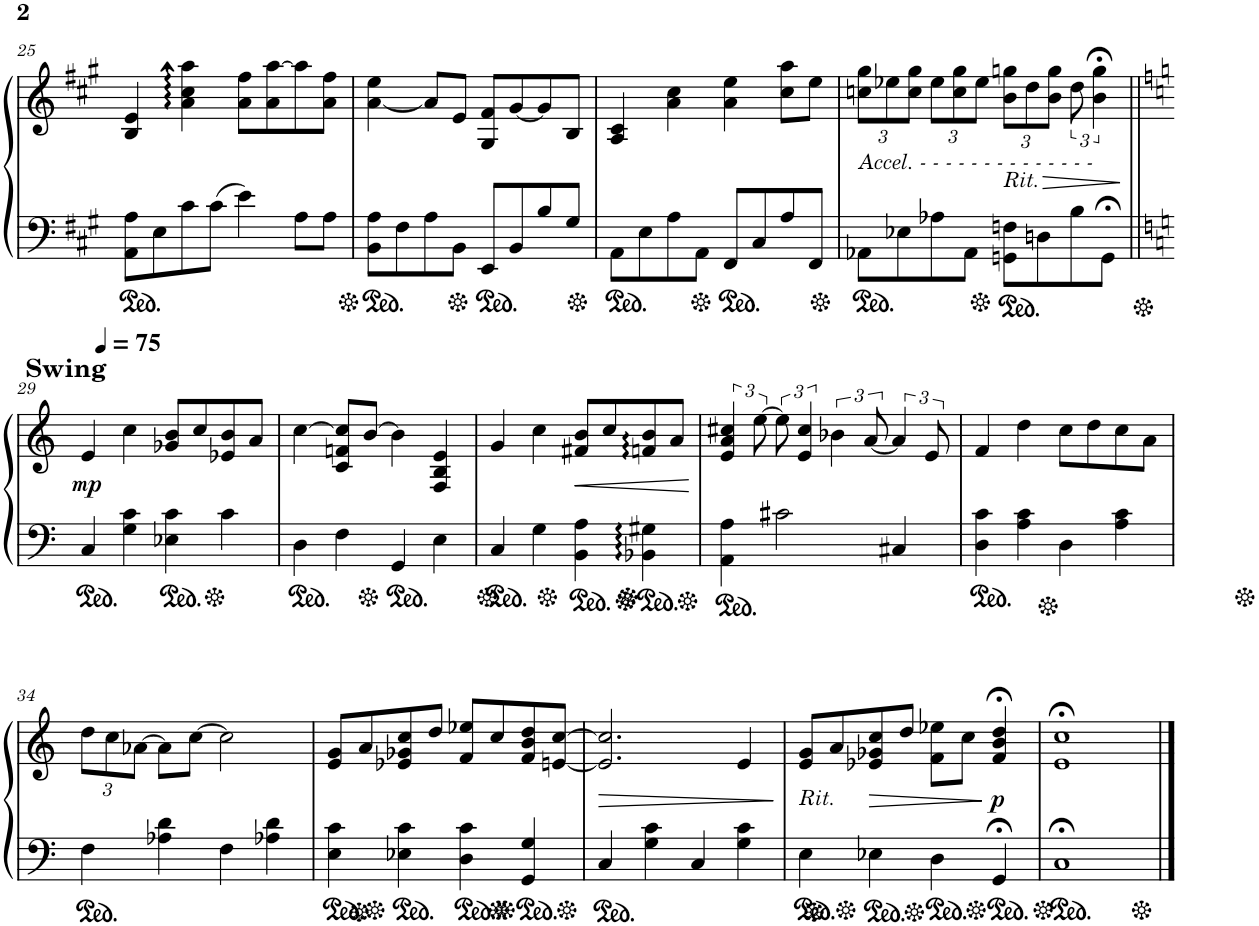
**kern	**kern	**dynam
*part1	*part1	*part1
*staff2	*staff1	*staff1/2
*I"Piano	*	*
*I'Pno.	*	*
!!LO:PB:g=z
*clefF4	*clefG2	*
*k[f#c#g#]	*k[f#c#g#]	*
*M4/4	*M4/4	*
=25	=25	=25
8AA\ 8A\L	4B/ 4e/	.
8E\	.	.
8c#\	4a\ 4cc#\ 4aa\	.
8c#\J	.	.
4e\	8a\ 8ff#\L	.
.	8a\ [8aa\	.
8A\L	8aa\]	.
8A\J	8a\ 8ff#\J	.
=26	=26	=26
8BB\ 8A\L	[4a\ 4ee\	.
8F#\	.	.
8A\	8a/L]	.
8BB\J	8e/J	.
8EE/L	8G#/ 8f#/L	.
8BB/	[8g#/	.
8B/	8g#/]	.
8G#/J	8B/J	.
=27	=27	=27
8AA\L	4A/ 4c#/	.
8E\	.	.
8A\	4a\ 4cc#\	.
8AA\J	.	.
8FF#/L	4a\ 4ee\	.
8C#/	.	.
8A/	8cc#\ 8aa\L	.
8FF#/J	8ee\J	.
=28	=28	=28
*	*Xbrackettup	*
!	!LO:TX:b:i:t=Accel. - - - - - - - - - - - - - -	!
8AA-X\L	12ccn\ 12gg#\L	.
.	12ee-X\	.
8E-X\	.	.
.	12cc\ 12gg#\J	.
8A-X\	12ee-\L	.
.	12cc\ 12gg#\	.
8AA-\J	.	.
.	12ee-\J	.
!	!LO:TX:b:i:t=Rit.	!
!	!	!LO:HP:b
8GGn\ 8Fn\L	12b\ 12ggn\L	>
.	12dd\	.
8Dn\	.	.
.	12b\ 12gg\J	.
*	*brackettup	*
8B\	12dd\	.
.	6b\;< 6gg\;<	.
8GG;<\J	.	.
.	.	]
!!LO:LB:g=z
=29||	=29||	=29||
*k[]	*k[]	*
*	*MM75	*
!	!LO:TX:a:B:t=Swing	!
!	!	!LO:DY:b
4C/	4e/	mp
4G\ 4c\	4cc\	.
4E-X\ 4c\	8g-X/ 8b/L	.
.	8cc/	.
4c\	8e-X/ 8b/	.
.	8a/J	.
=30	=30	=30
4D\	[4cc\	.
4F\	8c/ 8fn/ 8cc/]L	.
.	[8b/J	.
4GG/	4b\]	.
4E\	4F/ 4B/ 4e/	.
=31	=31	=31
4C/	4g/	.
4G\	4cc\	.
!	!	!LO:HP:b
4BB\ 4A\	8f#X/ 8b/L	<
.	8cc/	.
4BB-X\: 4G#X\:	8fn/ 8b/	.
.	8a/J	.
.	.	[
=32	=32	=32
4AA\ 4A\	6e/ 6a/ 6cc#X/	.
.	[12ee\	.
2c#X\	12ee\]	.
.	6e/ 6cc#/	.
.	6b-X\	.
.	[4a/	.
4C#X/	.	.
.	12e/	.
=33	=33	=33
4D\ 4c\	4f/	.
4A\ 4c\	4dd\	.
4D\	8cc\L	.
.	8dd\	.
4A\ 4c\	8cc\	.
.	8a\J	.
!!LO:LB:g=z
=34	=34	=34
*	*Xbrackettup	*
4F\	12dd\L	.
.	12cc\	.
.	[12a-X\J	.
4A-X\ 4d\	8a-\L]	.
.	[8cc\J	.
4F\	2cc\]	.
4A-X\ 4d\	.	.
=35	=35	=35
4E\ 4c\	8e/ 8g/L	.
.	8a/	.
4E-X\ 4c\	8e-X/ 8g-X/ 8cc/	.
.	8dd/J	.
4D\ 4c\	8f/ 8ee-X/L	.
.	8cc/	.
4GG/ 4G/	8f/ 8b/ 8dd/	.
.	[8en/ [8cc/J	.
=36	=36	=36
!	!	!LO:HP:b
4C/	2.e/] 2.cc/]	>
4G\ 4c\	.	.
4C/	.	.
4G\ 4c\	4e/	.
.	.	]
=37	=37	=37
!	!LO:TX:b:i:t=Rit.	!
4E\	8e/ 8g/L	.
.	8a/	.
!	!	!LO:HP:b
4E-X\	8e-X/ 8g-X/ 8cc/	>
.	8dd/J	.
4D\	8f\ 8ee-X\L	.
.	8cc\J	.
!	!	!LO:DY:n=1:b
4GG;</	4f/;< 4b/;< 4dd/;<	] p
=38	=38	=38
1C;<	1e;< 1cc;<	.
==	==	==
*-	*-	*-
